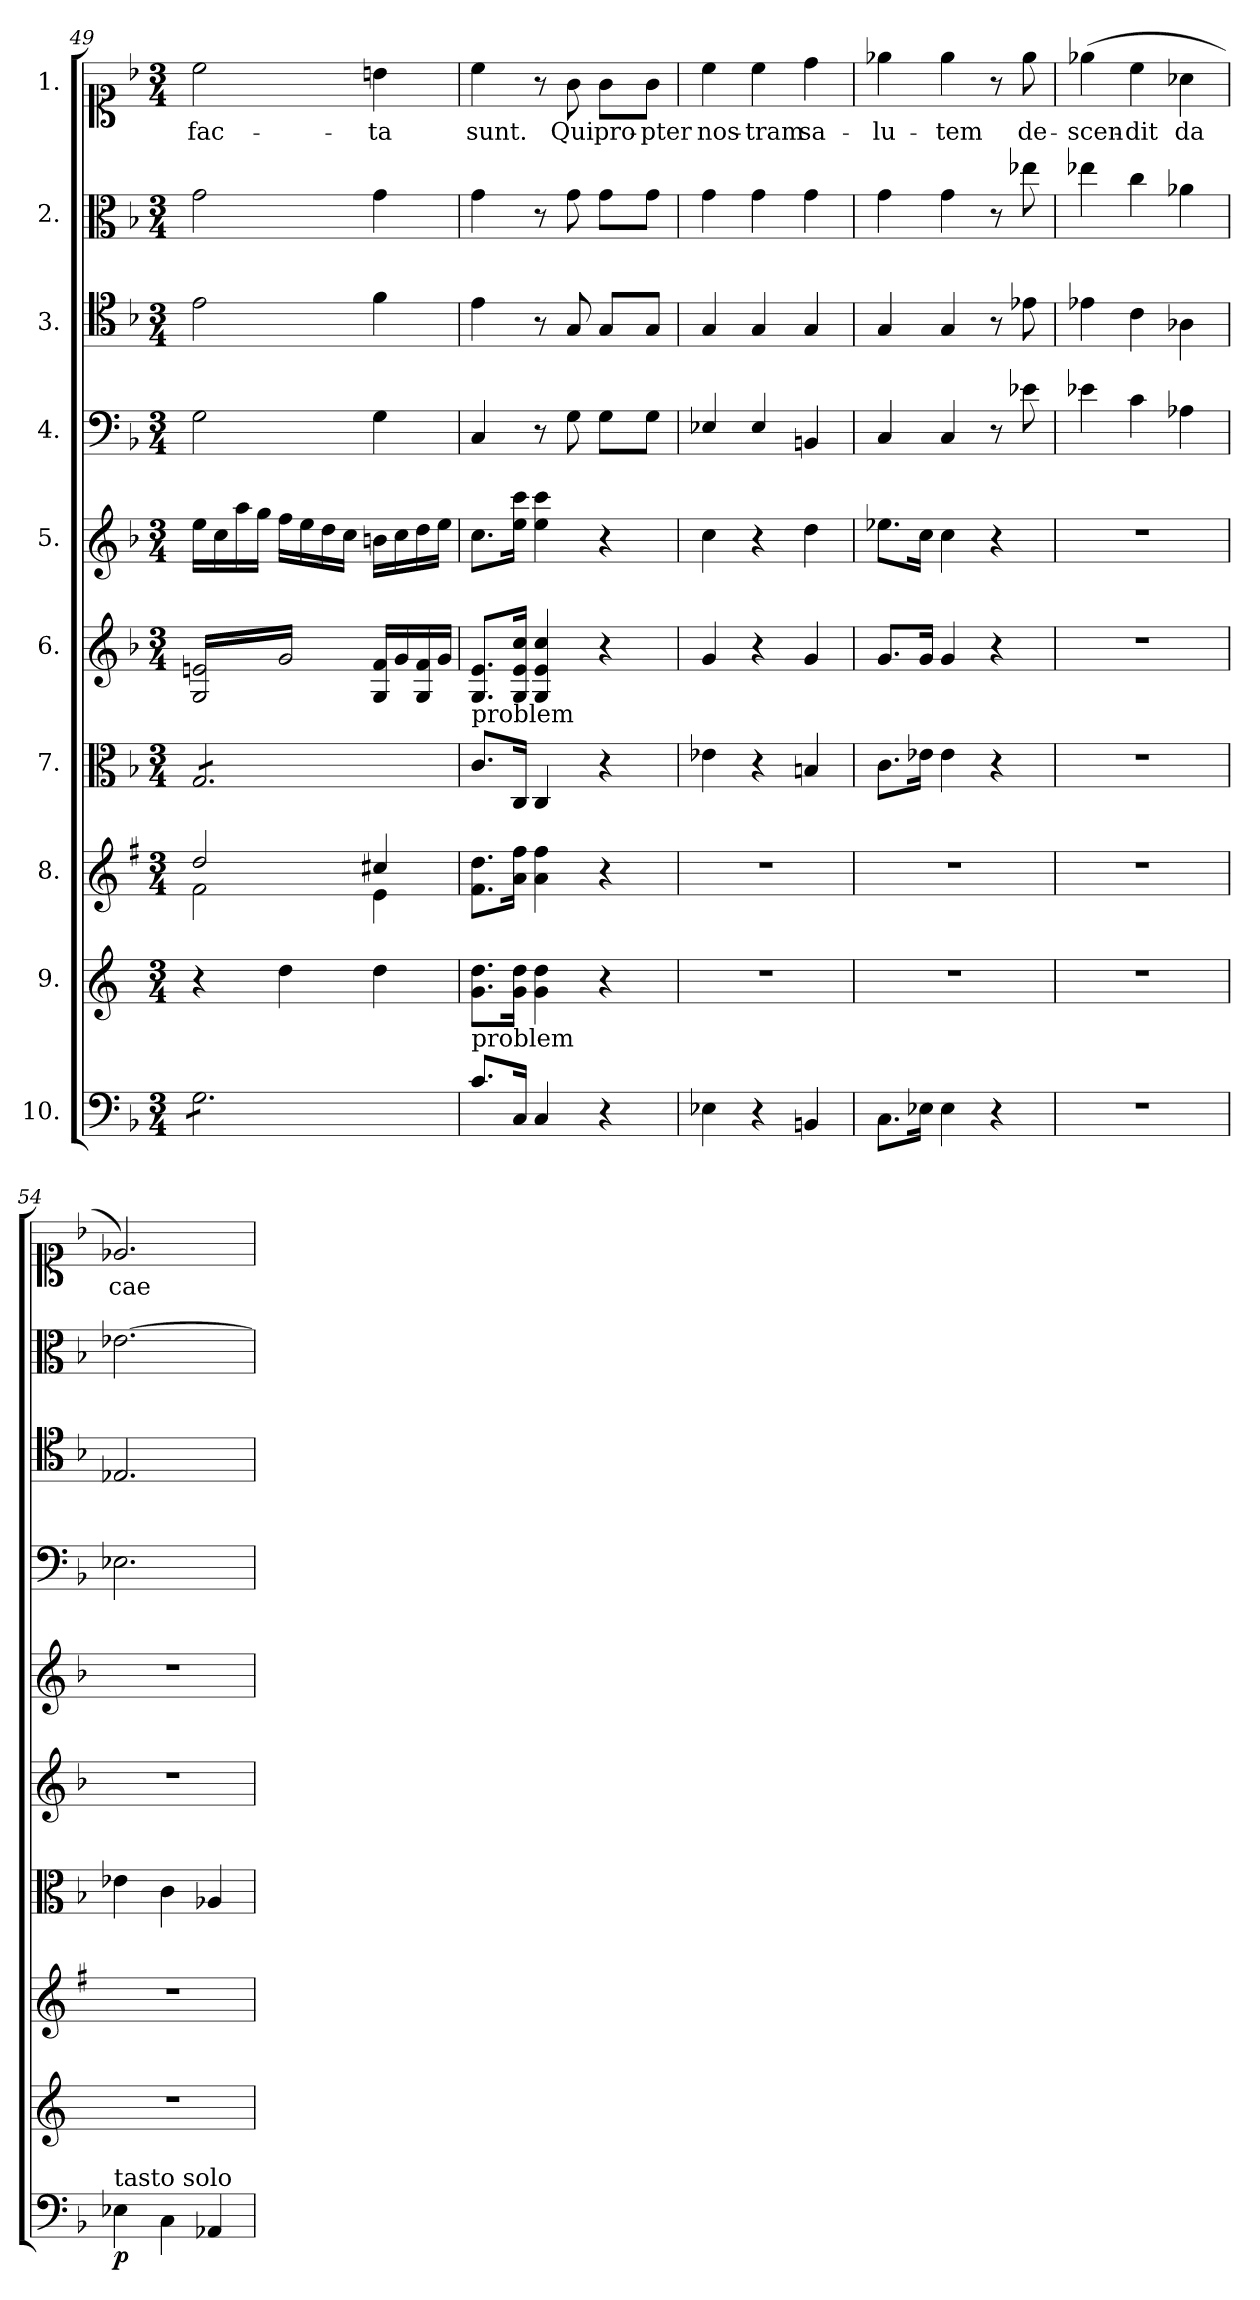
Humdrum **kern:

**kern	**dynam	**kern	**kern	**kern	**kern	**kern	**kern	**kern	**kern	**kern	**text
*part10	*part10	*part9	*part8	*part7	*part6	*part5	*part4	*part3	*part2	*part1	*part1
*staff10	*staff10	*staff9	*staff8	*staff7	*staff6	*staff5	*staff4	*staff3	*staff2	*staff1	*staff1
*I"10.	*	*I"9.	*I"8.	*I"7.	*I"6.	*I"5.	*I"4.	*I"3.	*I"2.	*I"1.	*
*clefF4	*	*clefG2	*clefG2	*clefC3	*clefG2	*clefG2	*clefF4	*clefC4	*clefC3	*clefC1	*
*	*	*ITrd4c7	*ITrd1c2	*	*	*	*	*	*	*	*
*k[b-]	*	*k[b-]	*k[b-]	*k[b-]	*k[b-]	*k[b-]	*k[b-]	*k[b-]	*k[b-]	*k[b-]	*
*M3/4	*	*M3/4	*M3/4	*M3/4	*M3/4	*M3/4	*M3/4	*M3/4	*M3/4	*M3/4	*
=49	=49	=49	=49	=49	=49	=49	=49	=49	=49	=49	=49
*	*	*	*^	*	*	*	*	*	*	*	*
*tremolo	*	*	*	*	*	*	*	*	*	*	*	*
*	*	*	*	*	*tremolo	*	*	*	*	*	*	*
*	*	*	*	*	*	*tremolo	*	*	*	*	*	*
8G\L	.	4r	2cc/	2e\	8G/L	16G/ 16en/LL	16ee\LL	2G\	2e\	2g\	2cc\	fac-
.	.	.	.	.	.	16g/	16cc\	.	.	.	.	.
8G\	.	.	.	.	8G/	16G/ 16en/	16aa\	.	.	.	.	.
.	.	.	.	.	.	16g/	16gg\JJ	.	.	.	.	.
8G\	.	4g\	.	.	8G/	16G/ 16en/	16ff\LL	.	.	.	.	.
.	.	.	.	.	.	16g/	16ee\	.	.	.	.	.
8G\	.	.	.	.	8G/	16G/ 16en/	16dd\	.	.	.	.	.
.	.	.	.	.	.	16g/JJ	16cc\JJ	.	.	.	.	.
*	*	*	*	*	*	*Xtremolo	*	*	*	*	*	*
8G\	.	4g\	4bn/	4d\	8G/	16G/ 16f/LL	16bn\LL	4G\	4f\	4g\	4bn\	-ta
.	.	.	.	.	.	16g/	16cc\	.	.	.	.	.
8G\J	.	.	.	.	8G/J	16G/ 16f/	16dd\	.	.	.	.	.
*	*	*	*	*	*Xtremolo	*	*	*	*	*	*	*
*Xtremolo	*	*	*	*	*	*	*	*	*	*	*	*
.	.	.	.	.	.	16g/JJ	16ee\JJ	.	.	.	.	.
*	*	*	*v	*v	*	*	*	*	*	*	*	*
=50	=50	=50	=50	=50	=50	=50	=50	=50	=50	=50	=50
!	!	!	!	!LO:TX:a:t=problem	!	!	!	!	!	!	!
!LO:TX:a:t=problem	!	!	!	!	!	!	!	!	!	!	!
8.c\L	.	8.c\ 8.g\L	8.e\ 8.cc\L	8.c\L	8.G/ 8.e/L	8.cc\L	4C/	4e\	4g\	4cc\	sunt.
16C/Jk	.	16c\ 16g\Jk	16g\ 16ee\Jk	16C/Jk	16G/ 16e/ 16cc/Jk	16ee\ 16ccc\Jk	.	.	.	.	.
4C/	.	4c\ 4g\	4g\ 4ee\	4C/	4G/ 4e/ 4cc/	4ee\ 4ccc\	8r	8r	8r	8r	.
.	.	.	.	.	.	.	8G\	8G/	8g\	8g\	Qui
4r	.	4r	4r	4r	4r	4r	8G\L	8G/L	8g\L	8g\L	pro-
.	.	.	.	.	.	.	8G\J	8G/J	8g\J	8g\J	-pter
=51	=51	=51	=51	=51	=51	=51	=51	=51	=51	=51	=51
4E-X\	.	2.r	2.r	4e-X\	4g/	4cc\	4E-X/	4G/	4g\	4cc\	nos-
4r	.	.	.	4r	4r	4r	4E-/	4G/	4g\	4cc\	-tram
4BBn/	.	.	.	4Bn/	4g/	4dd\	4BBn/	4G/	4g\	4dd\	sa-
=52	=52	=52	=52	=52	=52	=52	=52	=52	=52	=52	=52
8.C\L	.	2.r	2.r	8.c\L	8.g/L	8.ee-X\L	4C/	4G/	4g\	4ee-X\	-lu-
16E-X\Jk	.	.	.	16e-X\Jk	16g/Jk	16cc\Jk	.	.	.	.	.
4E-\	.	.	.	4e-\	4g/	4cc\	4C/	4G/	4g\	4ee-\	-tem
4r	.	.	.	4r	4r	4r	8r	8r	8r	8r	.
.	.	.	.	.	.	.	8e-X\	8e-X\	8ee-X\	8ee-\	de-
=53	=53	=53	=53	=53	=53	=53	=53	=53	=53	=53	=53
2.r	.	2.r	2.r	2.r	2.r	2.r	4e-X\	4e-X\	4ee-X\	(4ee-X\	-scen-
.	.	.	.	.	.	.	4c\	4c\	4cc\	4cc\	-dit
.	.	.	.	.	.	.	4A-X\	4A-X\	4a-X\	4a-X\	da
=54	=54	=54	=54	=54	=54	=54	=54	=54	=54	=54	=54
!LO:TX:a:t=tasto solo	!	!	!	!	!	!	!	!	!	!	!
4E-X\	p	2.r	2.r	4e-X\	2.r	2.r	2.E-X\	2.E-X/	[2.e-X\	2.e-X/)	cae-
4C\	.	.	.	4c\	.	.	.	.	.	.	.
4AA-X/	.	.	.	4A-X/	.	.	.	.	.	.	.
=	=	=	=	=	=	=	=	=	=	=	=
*-	*-	*-	*-	*-	*-	*-	*-	*-	*-	*-	*-
